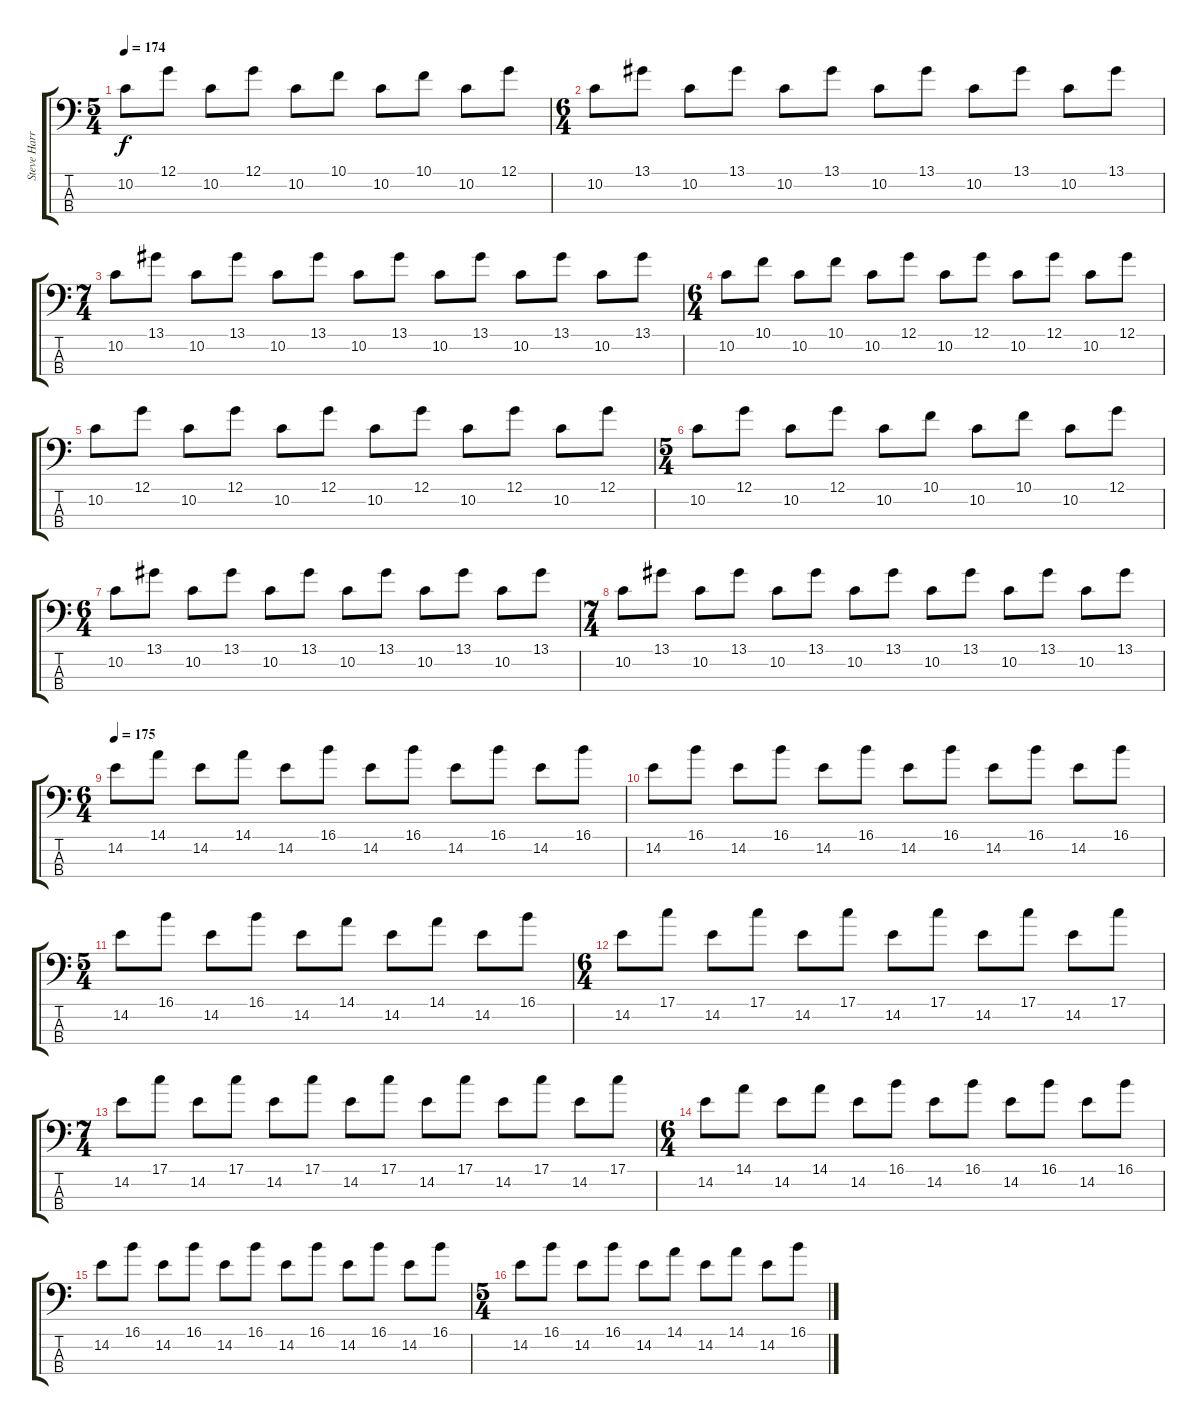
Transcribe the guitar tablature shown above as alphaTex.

\track ("Steve Harris" "Steve Harr") {instrument electricbassfinger}
\staff {score tabs}
\tuning (G2 D2 A1 E1) {hide}
\ts (5 4)
\tempo 174
\clef f4
\ks c
10.2.8{dy f} 12.1.8 10.2.8 12.1.8 10.2.8 10.1.8 10.2.8 10.1.8 10.2.8 12.1.8 |
\ts (6 4)
10.2.8 13.1.8 10.2.8 13.1.8 10.2.8 13.1.8 10.2.8 13.1.8 10.2.8 13.1.8 10.2.8 13.1.8 |
\ts (7 4)
10.2.8 13.1.8 10.2.8 13.1.8 10.2.8 13.1.8 10.2.8 13.1.8 10.2.8 13.1.8 10.2.8 13.1.8 10.2.8 13.1.8 |
\ts (6 4)
10.2.8 10.1.8 10.2.8 10.1.8 10.2.8 12.1.8 10.2.8 12.1.8 10.2.8 12.1.8 10.2.8 12.1.8 |
10.2.8 12.1.8 10.2.8 12.1.8 10.2.8 12.1.8 10.2.8 12.1.8 10.2.8 12.1.8 10.2.8 12.1.8 |
\ts (5 4)
10.2.8 12.1.8 10.2.8 12.1.8 10.2.8 10.1.8 10.2.8 10.1.8 10.2.8 12.1.8 |
\ts (6 4)
10.2.8 13.1.8 10.2.8 13.1.8 10.2.8 13.1.8 10.2.8 13.1.8 10.2.8 13.1.8 10.2.8 13.1.8 |
\ts (7 4)
10.2.8 13.1.8 10.2.8 13.1.8 10.2.8 13.1.8 10.2.8 13.1.8 10.2.8 13.1.8 10.2.8 13.1.8 10.2.8 13.1.8 |
\ts (6 4)
\tempo 175
14.2.8 14.1.8 14.2.8 14.1.8 14.2.8 16.1.8 14.2.8 16.1.8 14.2.8 16.1.8 14.2.8 16.1.8 |
14.2.8 16.1.8 14.2.8 16.1.8 14.2.8 16.1.8 14.2.8 16.1.8 14.2.8 16.1.8 14.2.8 16.1.8 |
\ts (5 4)
14.2.8 16.1.8 14.2.8 16.1.8 14.2.8 14.1.8 14.2.8 14.1.8 14.2.8 16.1.8 |
\ts (6 4)
14.2.8 17.1.8 14.2.8 17.1.8 14.2.8 17.1.8 14.2.8 17.1.8 14.2.8 17.1.8 14.2.8 17.1.8 |
\ts (7 4)
14.2.8 17.1.8 14.2.8 17.1.8 14.2.8 17.1.8 14.2.8 17.1.8 14.2.8 17.1.8 14.2.8 17.1.8 14.2.8 17.1.8 |
\ts (6 4)
14.2.8 14.1.8 14.2.8 14.1.8 14.2.8 16.1.8 14.2.8 16.1.8 14.2.8 16.1.8 14.2.8 16.1.8 |
14.2.8 16.1.8 14.2.8 16.1.8 14.2.8 16.1.8 14.2.8 16.1.8 14.2.8 16.1.8 14.2.8 16.1.8 |
\ts (5 4)
14.2.8 16.1.8 14.2.8 16.1.8 14.2.8 14.1.8 14.2.8 14.1.8 14.2.8 16.1.8
